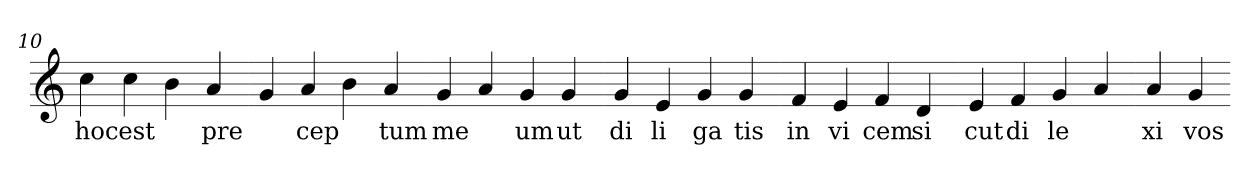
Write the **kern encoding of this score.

**kern	**text
*part1	*part1
*staff1	*staff1
*clefG2	*
=10.	=10.
4cc	hoc
4cc	est
4b	.
4a	pre
=20.-	=20.-
4g	.
4a	cep
4b	.
4a	tum
=30.-	=30.-
4g	me
4a	.
4g	um
4g	ut
=40.-	=40.-
4g	di
4e	li
4g	ga
4g	tis
=50.-	=50.-
4f	in
4e	vi
4f	cem
4d	si
=60.-	=60.-
4e	cut
4f	di
4g	le
4a	.
=70.-	=70.-
4a	xi
4g	vos
=-	=-
*-	*-
